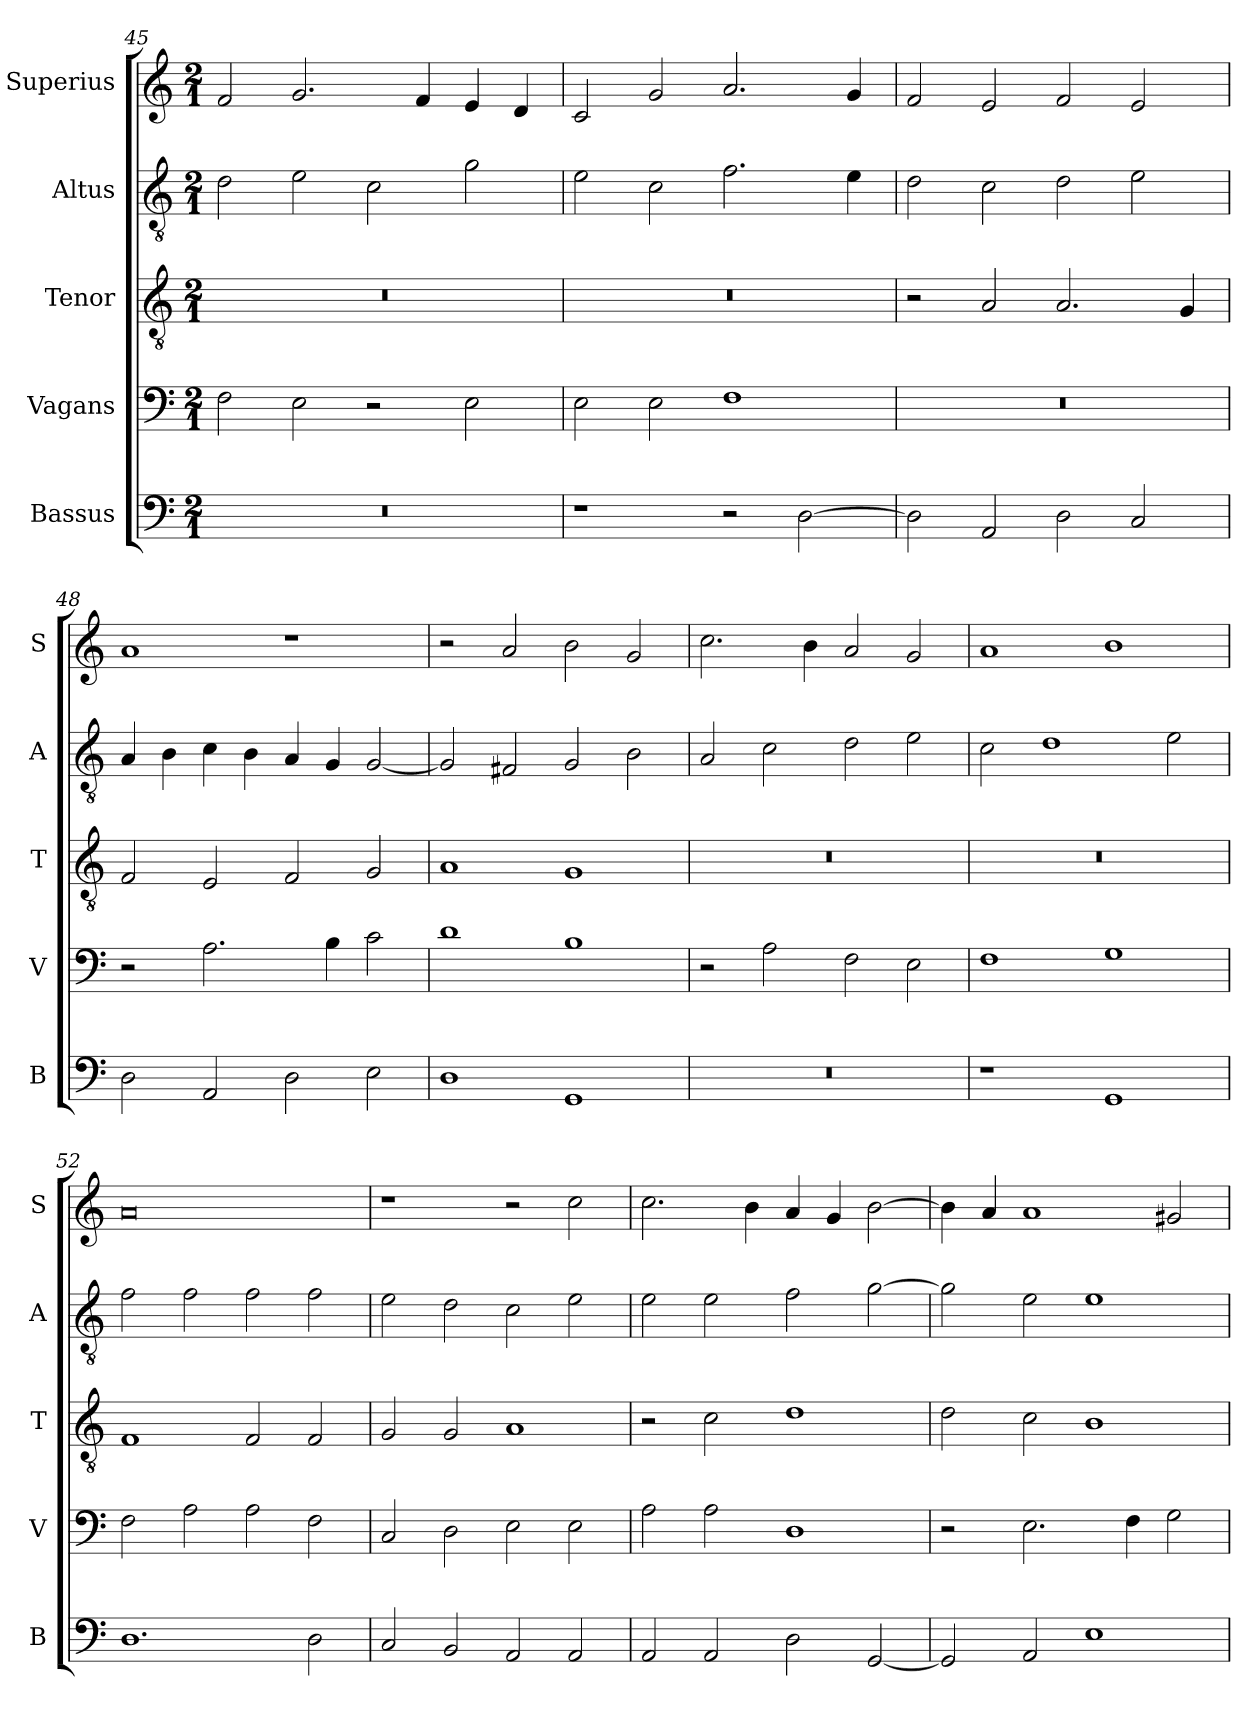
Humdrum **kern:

**kern	**kern	**kern	**kern	**kern
*part5	*part4	*part3	*part2	*part1
*staff5	*staff4	*staff3	*staff2	*staff1
*I"Bassus	*I"Vagans	*I"Tenor	*I"Altus	*I"Superius
*I'B	*I'V	*I'T	*I'A	*I'S
*clefF4	*clefF4	*clefGv2	*clefGv2	*clefG2
*k[]	*k[]	*k[]	*k[]	*k[]
*M2/1	*M2/1	*M2/1	*M2/1	*M2/1
=45	=45	=45	=45	=45
0r	2F\	0r	2d\	2f/
.	2E\	.	2e\	2.g/
.	2r	.	2c\	.
.	.	.	.	4f/
.	2E\	.	2g\	4e/
.	.	.	.	4d/
=46	=46	=46	=46	=46
1r	2E\	0r	2e\	2c/
.	2E\	.	2c\	2g/
2r	1F	.	2.f\	2.a/
[2D\	.	.	.	.
.	.	.	4e\	4g/
=47	=47	=47	=47	=47
2D\]	0r	2r	2d\	2f/
2AA/	.	2A/	2c\	2e/
2D\	.	2.A/	2d\	2f/
2C/	.	.	2e\	2e/
.	.	4G/	.	.
=48	=48	=48	=48	=48
2D\	2r	2F/	4A/	1a
.	.	.	4B\	.
2AA/	2.A\	2E/	4c\	.
.	.	.	4B\	.
2D\	.	2F/	4A/	1r
.	4B\	.	4G/	.
2E\	2c\	2G/	[2G/	.
=49	=49	=49	=49	=49
1D	1d	1A	2G/]	2r
.	.	.	2F#X/	2a/
1GG	1B	1G	2G/	2b\
.	.	.	2B\	2g/
=50	=50	=50	=50	=50
0r	2r	0r	2A/	2.cc\
.	2A\	.	2c\	.
.	.	.	.	4b\
.	2F\	.	2d\	2a/
.	2E\	.	2e\	2g/
=51	=51	=51	=51	=51
1r	1F	0r	2c\	1a
.	.	.	1d	.
1GG	1G	.	.	1b
.	.	.	2e\	.
=52	=52	=52	=52	=52
1.D	2F\	1F	2f\	0a
.	2A\	.	2f\	.
.	2A\	2F/	2f\	.
2D\	2F\	2F/	2f\	.
=53	=53	=53	=53	=53
2C/	2C/	2G/	2e\	1r
2BB/	2D\	2G/	2d\	.
2AA/	2E\	1A	2c\	2r
2AA/	2E\	.	2e\	2cc\
=54	=54	=54	=54	=54
2AA/	2A\	2r	2e\	2.cc\
2AA/	2A\	2c\	2e\	.
.	.	.	.	4b\
2D\	1D	1d	2f\	4a/
.	.	.	.	4g/
[2GG/	.	.	[2g\	[2b\
=55	=55	=55	=55	=55
2GG/]	2r	2d\	2g\]	4b\]
.	.	.	.	4a/
2AA/	2.E\	2c\	2e\	1a
1E	.	1B	1e	.
.	4F\	.	.	.
.	2G\	.	.	2g#X/
=	=	=	=	=
*-	*-	*-	*-	*-
